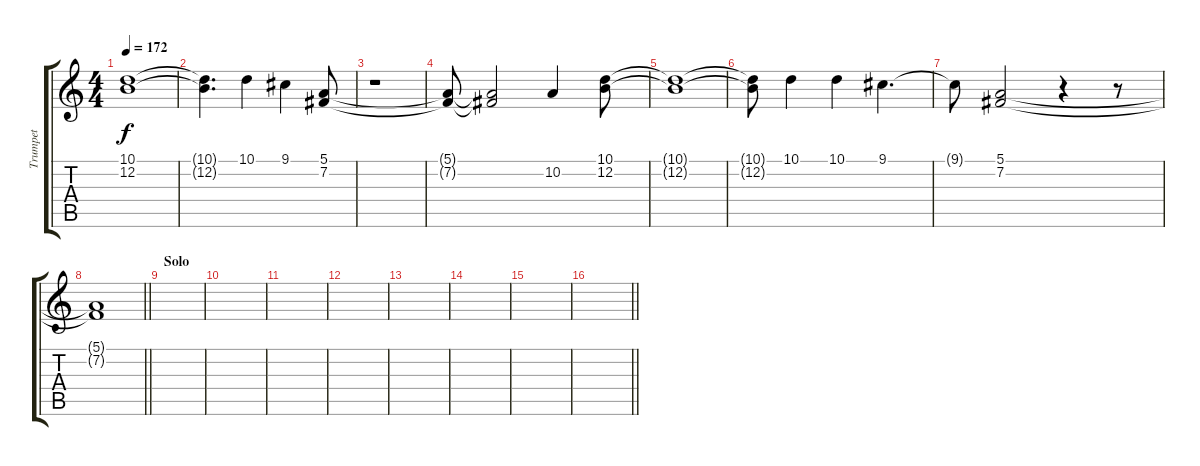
\track ("Trumpet" "Trumpet") {instrument trumpet}
\staff {score tabs}
\tuning (E4 B3 G3 D3 A2 E2) {hide}
\ts (4 4)
\tempo 172
\clef g2
\ks c
(10.1{t} 12.2{t}).1{dy f} |
(10.1{t} 12.2{t}).4{d} 10.1.4 9.1.4 (5.1 7.2).8 |
r.1 |
(5.1{t} 7.2{t}).8 (5.1{t} 7.2{t}).2 10.2.4 (10.1 12.2).8 |
(10.1{t} 12.2{t}).1 |
(10.1{t} 12.2{t}).8 10.1.4 10.1.4 9.1.4{d} |
9.1{t}.8 (5.1 7.2).2 r.4 r.8 |
\barLineRight lightlight
(5.1{t} 7.2{t}).1 |
\section ("" "Solo")
|
|
|
|
|
|
|
\barLineRight lightlight
